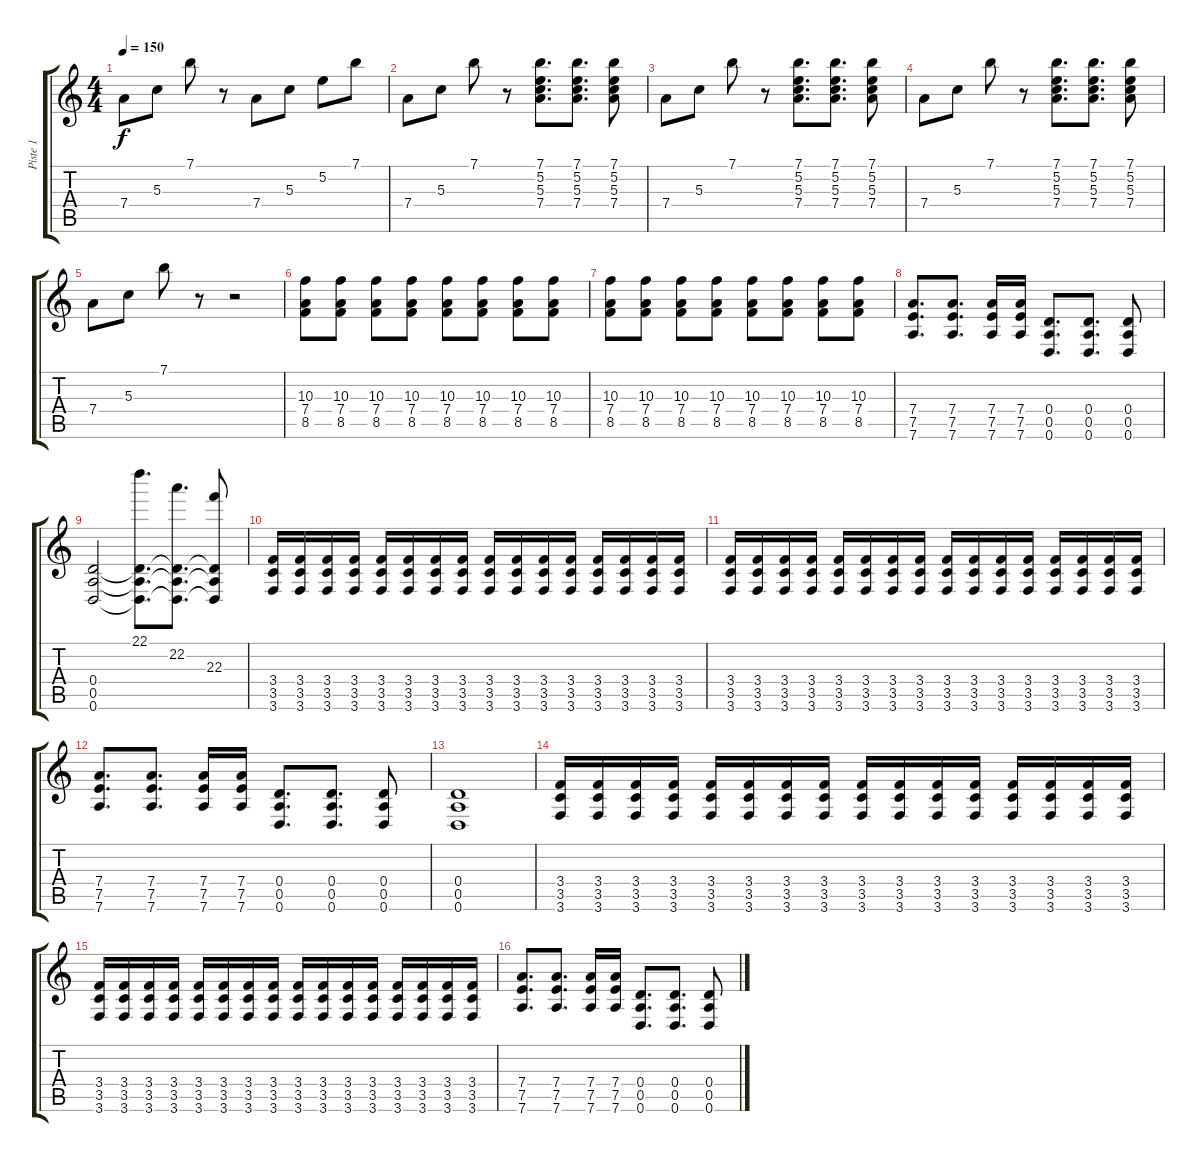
\track ("Piste 1" "Piste 1") {instrument overdrivenguitar}
\staff {score tabs}
\tuning (E4 B3 G3 D3 A2 D2) {hide}
\ts (4 4)
\tempo 150
\clef g2
\ks c
7.4.8{dy f} 5.3.8 7.1.8 r.8 7.4.8 5.3.8 5.2.8 7.1.8 |
7.4.8 5.3.8 7.1.8 r.8 (7.1 5.2 5.3 7.4).8{d} (7.1 5.2 5.3 7.4).8{d} (7.1 5.2 5.3 7.4).8 |
7.4.8 5.3.8 7.1.8 r.8 (7.1 5.2 5.3 7.4).8{d} (7.1 5.2 5.3 7.4).8{d} (7.1 5.2 5.3 7.4).8 |
7.4.8 5.3.8 7.1.8 r.8 (7.1 5.2 5.3 7.4).8{d} (7.1 5.2 5.3 7.4).8{d} (7.1 5.2 5.3 7.4).8 |
7.4.8 5.3.8 7.1.8 r.8 r.2 |
(10.3 7.4 8.5).8 (10.3 7.4 8.5).8 (10.3 7.4 8.5).8 (10.3 7.4 8.5).8 (10.3 7.4 8.5).8 (10.3 7.4 8.5).8 (10.3 7.4 8.5).8 (10.3 7.4 8.5).8 |
(10.3 7.4 8.5).8 (10.3 7.4 8.5).8 (10.3 7.4 8.5).8 (10.3 7.4 8.5).8 (10.3 7.4 8.5).8 (10.3 7.4 8.5).8 (10.3 7.4 8.5).8 (10.3 7.4 8.5).8 |
(7.4 7.5 7.6).8{d} (7.4 7.5 7.6).8{d} (7.4 7.5 7.6).16 (7.4 7.5 7.6).16 (0.4 0.5 0.6).8{d} (0.4 0.5 0.6).8{d} (0.4 0.5 0.6).8 |
(0.4 0.5 0.6).2 (22.1 0.4{t} 0.5{t} 0.6{t}).8{d} (22.2 0.4{t} 0.5{t} 0.6{t}).8{d} (22.3 0.4{t} 0.5{t} 0.6{t}).8 |
(3.4 3.5 3.6).16 (3.4 3.5 3.6).16 (3.4 3.5 3.6).16 (3.4 3.5 3.6).16 (3.4 3.5 3.6).16 (3.4 3.5 3.6).16 (3.4 3.5 3.6).16 (3.4 3.5 3.6).16 (3.4 3.5 3.6).16 (3.4 3.5 3.6).16 (3.4 3.5 3.6).16 (3.4 3.5 3.6).16 (3.4 3.5 3.6).16 (3.4 3.5 3.6).16 (3.4 3.5 3.6).16 (3.4 3.5 3.6).16 |
(3.4 3.5 3.6).16 (3.4 3.5 3.6).16 (3.4 3.5 3.6).16 (3.4 3.5 3.6).16 (3.4 3.5 3.6).16 (3.4 3.5 3.6).16 (3.4 3.5 3.6).16 (3.4 3.5 3.6).16 (3.4 3.5 3.6).16 (3.4 3.5 3.6).16 (3.4 3.5 3.6).16 (3.4 3.5 3.6).16 (3.4 3.5 3.6).16 (3.4 3.5 3.6).16 (3.4 3.5 3.6).16 (3.4 3.5 3.6).16 |
(7.4 7.5 7.6).8{d} (7.4 7.5 7.6).8{d} (7.4 7.5 7.6).16 (7.4 7.5 7.6).16 (0.4 0.5 0.6).8{d} (0.4 0.5 0.6).8{d} (0.4 0.5 0.6).8 |
(0.4 0.5 0.6).1 |
(3.4 3.5 3.6).16 (3.4 3.5 3.6).16 (3.4 3.5 3.6).16 (3.4 3.5 3.6).16 (3.4 3.5 3.6).16 (3.4 3.5 3.6).16 (3.4 3.5 3.6).16 (3.4 3.5 3.6).16 (3.4 3.5 3.6).16 (3.4 3.5 3.6).16 (3.4 3.5 3.6).16 (3.4 3.5 3.6).16 (3.4 3.5 3.6).16 (3.4 3.5 3.6).16 (3.4 3.5 3.6).16 (3.4 3.5 3.6).16 |
(3.4 3.5 3.6).16 (3.4 3.5 3.6).16 (3.4 3.5 3.6).16 (3.4 3.5 3.6).16 (3.4 3.5 3.6).16 (3.4 3.5 3.6).16 (3.4 3.5 3.6).16 (3.4 3.5 3.6).16 (3.4 3.5 3.6).16 (3.4 3.5 3.6).16 (3.4 3.5 3.6).16 (3.4 3.5 3.6).16 (3.4 3.5 3.6).16 (3.4 3.5 3.6).16 (3.4 3.5 3.6).16 (3.4 3.5 3.6).16 |
(7.4 7.5 7.6).8{d} (7.4 7.5 7.6).8{d} (7.4 7.5 7.6).16 (7.4 7.5 7.6).16 (0.4 0.5 0.6).8{d} (0.4 0.5 0.6).8{d} (0.4 0.5 0.6).8
